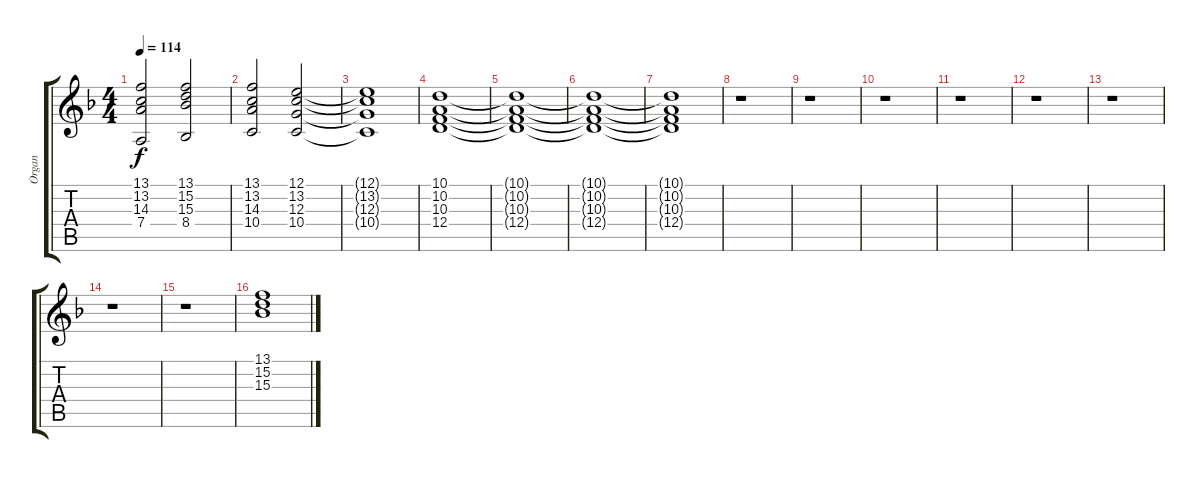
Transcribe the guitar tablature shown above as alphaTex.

\track ("Organ" "Organ") {instrument drawbarorgan}
\staff {score tabs}
\tuning (E4 B3 G3 D3 A2 E2) {hide}
\ts (4 4)
\tempo 114
\clef g2
\ks f
(13.1 13.2 14.3 7.4).2{dy f} (13.1 15.2 15.3 8.4).2 |
(13.1 13.2 14.3 10.4).2 (12.1 13.2 12.3 10.4).2 |
(12.1{t} 13.2{t} 12.3{t} 10.4{t}).1 |
(10.1 10.2 10.3 12.4).1 |
(10.1{t} 10.2{t} 10.3{t} 12.4{t}).1 |
(10.1{t} 10.2{t} 10.3{t} 12.4{t}).1 |
(10.1{t} 10.2{t} 10.3{t} 12.4{t}).1 |
r.1 |
r.1 |
r.1 |
r.1 |
r.1 |
r.1 |
r.1 |
r.1 |
(13.1 15.2 15.3).1
